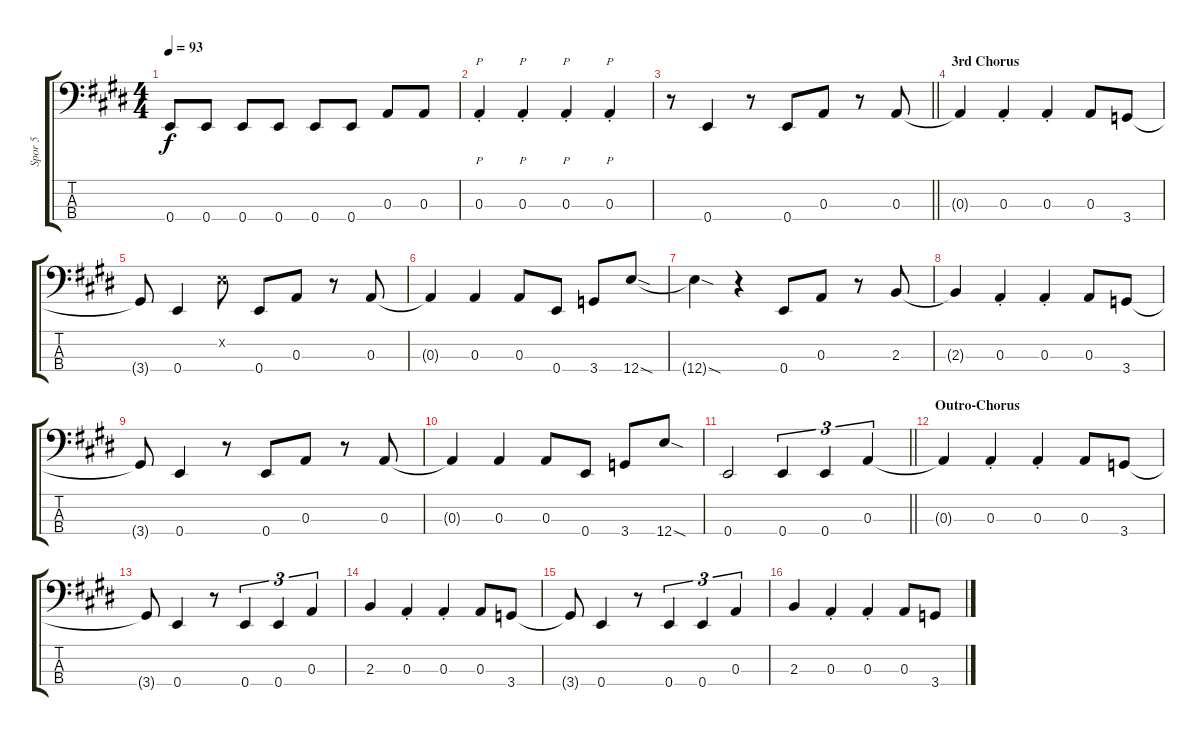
\track ("Spor 5" "Spor 5") {instrument electricbassfinger}
\staff {score tabs}
\tuning (G2 D2 A1 E1) {hide}
\ts (4 4)
\tempo 93
\clef f4
\ks c#minor
0.4.8{dy f} 0.4.8 0.4.8 0.4.8 0.4.8 0.4.8 0.3.8 0.3.8 |
0.3{st}.4{p} 0.3{st}.4{p} 0.3{st}.4{p} 0.3{st}.4{p} |
\barLineRight lightlight
r.8 0.4.4 r.8 0.4.8 0.3.8 r.8 0.3.8 |
\section ("" "3rd Chorus")
0.3{t}.4 0.3{st}.4 0.3{st}.4 0.3.8 3.4.8 |
3.4{t}.8 0.4.4 2.2{x}.8 0.4.8 0.3.8 r.8 0.3.8 |
0.3{t}.4 0.3.4 0.3.8 0.4.8 3.4.8 12.4{sod}.8 |
12.4{sod t}.4 r.4 0.4.8 0.3.8 r.8 2.3.8 |
2.3{t}.4 0.3{st}.4 0.3{st}.4 0.3.8 3.4.8 |
3.4{t}.8 0.4.4 r.8 0.4.8 0.3.8 r.8 0.3.8 |
0.3{t}.4 0.3.4 0.3.8 0.4.8 3.4.8 12.4{sod}.8 |
\barLineRight lightlight
0.4.2 0.4.4{tu (3 2)} 0.4.4{tu (3 2)} 0.3.4{tu (3 2)} |
\section ("" "Outro-Chorus")
0.3{t}.4 0.3{st}.4 0.3{st}.4 0.3.8 3.4.8 |
3.4{t}.8 0.4.4 r.8 0.4.4{tu (3 2)} 0.4.4{tu (3 2)} 0.3.4{tu (3 2)} |
2.3.4 0.3{st}.4 0.3{st}.4 0.3.8 3.4.8 |
3.4{t}.8 0.4.4 r.8 0.4.4{tu (3 2)} 0.4.4{tu (3 2)} 0.3.4{tu (3 2)} |
2.3.4 0.3{st}.4 0.3{st}.4 0.3.8 3.4.8
